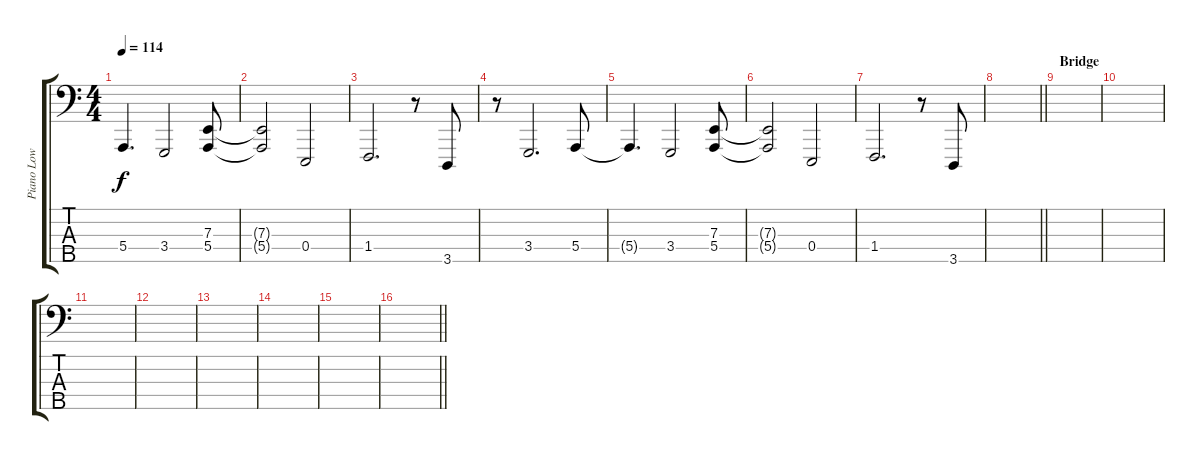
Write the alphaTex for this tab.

\track ("Piano Low" "Piano Low") {instrument acousticgrandpiano}
\staff {score tabs}
\tuning (G2 D2 A1 E1 B0) {hide}
\ts (4 4)
\tempo 114
\clef f4
\ks c
5.4{t}.4{d dy f} 3.4.2 (7.3 5.4).8 |
(7.3{t} 5.4{t}).2 0.4.2 |
1.4.2{d} r.8 3.5.8 |
r.8 3.4.2{d} 5.4.8 |
5.4{t}.4{d} 3.4.2 (7.3 5.4).8 |
(7.3{t} 5.4{t}).2 0.4.2 |
1.4.2{d} r.8 3.5.8 |
\barLineRight lightlight
|
\section ("" "Bridge")
|
|
|
|
|
|
|
\barLineRight lightlight
